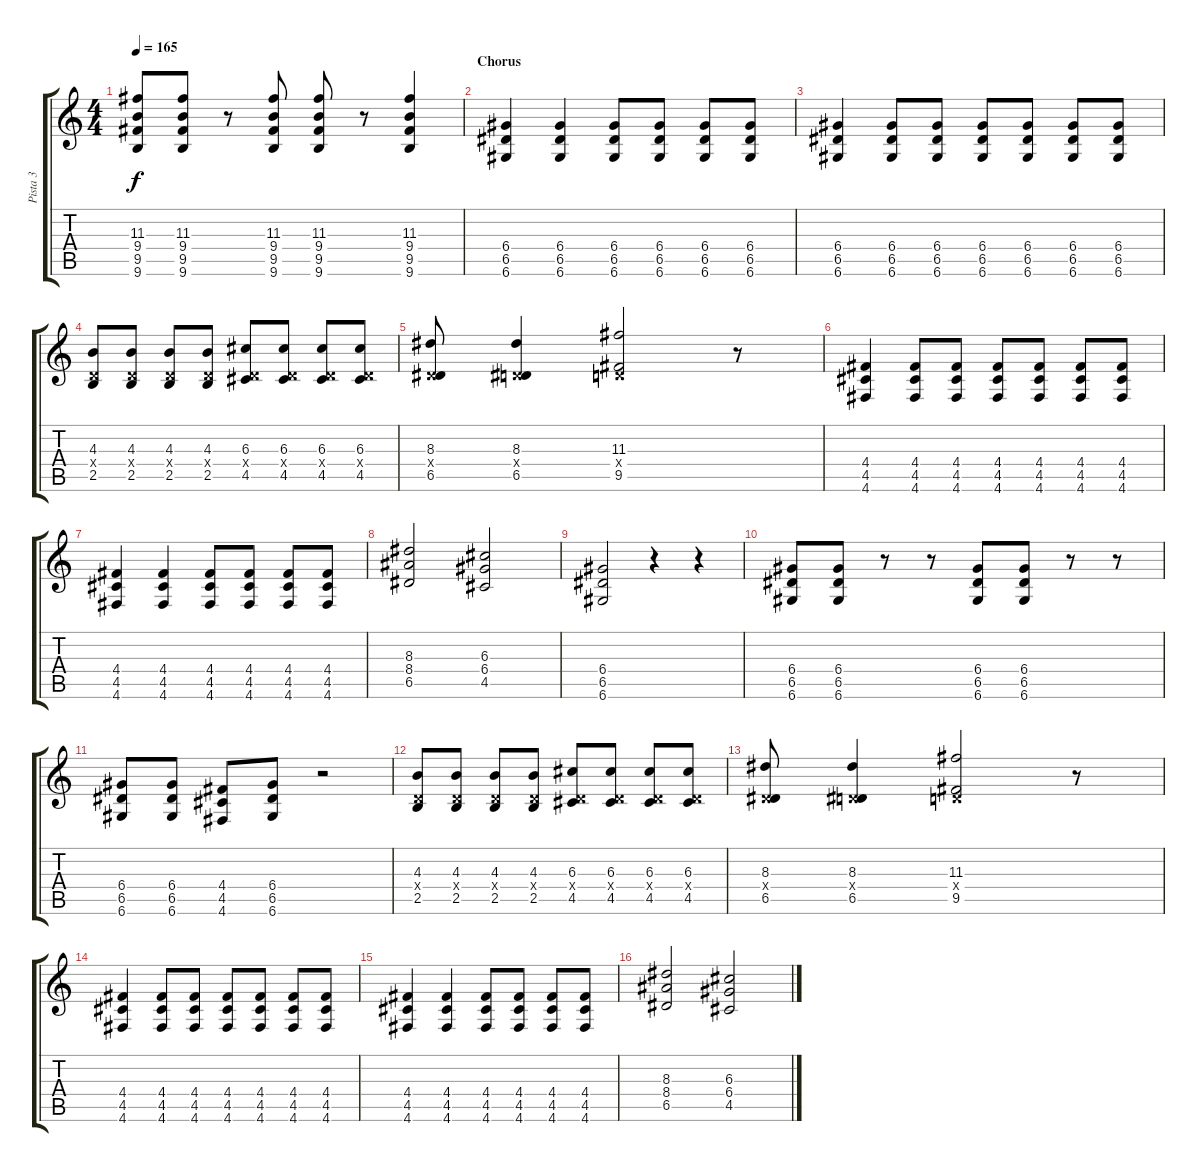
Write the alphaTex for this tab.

\track ("Pista 3" "Pista 3") {instrument distortionguitar}
\staff {score tabs}
\tuning (E4 B3 G3 D3 A2 D2) {hide}
\ts (4 4)
\tempo 165
\clef g2
\ks c
(11.3 9.4 9.5 9.6).8{dy f} (11.3 9.4 9.5 9.6).8 r.8 (11.3 9.4 9.5 9.6).8 (11.3 9.4 9.5 9.6).8 r.8 (11.3 9.4 9.5 9.6).4 |
\section ("" "Chorus")
(6.4 6.5 6.6).4 (6.4 6.5 6.6).4 (6.4 6.5 6.6).8 (6.4 6.5 6.6).8 (6.4 6.5 6.6).8 (6.4 6.5 6.6).8 |
(6.4 6.5 6.6).4 (6.4 6.5 6.6).8 (6.4 6.5 6.6).8 (6.4 6.5 6.6).8 (6.4 6.5 6.6).8 (6.4 6.5 6.6).8 (6.4 6.5 6.6).8 |
(4.3 0.4{x} 2.5).8 (4.3 0.4{x} 2.5).8 (4.3 0.4{x} 2.5).8 (4.3 0.4{x} 2.5).8 (6.3 0.4{x} 4.5).8 (6.3 0.4{x} 4.5).8 (6.3 0.4{x} 4.5).8 (6.3 0.4{x} 4.5).8 |
(8.3 0.4{x} 6.5).8 (8.3 0.4{x} 6.5).4 (11.3 0.4{x} 9.5).2 r.8 |
(4.4 4.5 4.6).4 (4.4 4.5 4.6).8 (4.4 4.5 4.6).8 (4.4 4.5 4.6).8 (4.4 4.5 4.6).8 (4.4 4.5 4.6).8 (4.4 4.5 4.6).8 |
(4.4 4.5 4.6).4 (4.4 4.5 4.6).4 (4.4 4.5 4.6).8 (4.4 4.5 4.6).8 (4.4 4.5 4.6).8 (4.4 4.5 4.6).8 |
(8.3 8.4 6.5).2 (6.3 6.4 4.5).2 |
(6.4 6.5 6.6).2 r.4 r.4 |
(6.4 6.5 6.6).8 (6.4 6.5 6.6).8 r.8 r.8 (6.4 6.5 6.6).8 (6.4 6.5 6.6).8 r.8 r.8 |
(6.4 6.5 6.6).8 (6.4 6.5 6.6).8 (4.4 4.5 4.6).8 (6.4 6.5 6.6).8 r.2 |
(4.3 0.4{x} 2.5).8 (4.3 0.4{x} 2.5).8 (4.3 0.4{x} 2.5).8 (4.3 0.4{x} 2.5).8 (6.3 0.4{x} 4.5).8 (6.3 0.4{x} 4.5).8 (6.3 0.4{x} 4.5).8 (6.3 0.4{x} 4.5).8 |
(8.3 0.4{x} 6.5).8 (8.3 0.4{x} 6.5).4 (11.3 0.4{x} 9.5).2 r.8 |
(4.4 4.5 4.6).4 (4.4 4.5 4.6).8 (4.4 4.5 4.6).8 (4.4 4.5 4.6).8 (4.4 4.5 4.6).8 (4.4 4.5 4.6).8 (4.4 4.5 4.6).8 |
(4.4 4.5 4.6).4 (4.4 4.5 4.6).4 (4.4 4.5 4.6).8 (4.4 4.5 4.6).8 (4.4 4.5 4.6).8 (4.4 4.5 4.6).8 |
(8.3 8.4 6.5).2 (6.3 6.4 4.5).2
